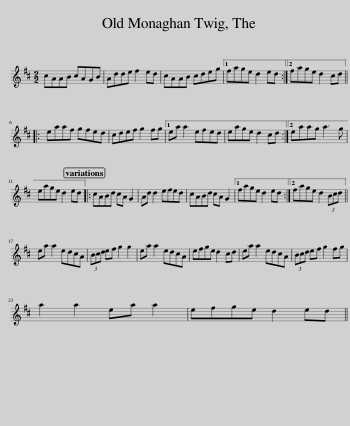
X:1
L:1/8
M:2/2
I:linebreak $
K:D
V:1 treble
V:1
 cAAB cAGB | Adde f2 ed | cAAB cdeg |1 fage d2 ed :|2 fage d2 cd |:$ %5
 eaaf gfed | cdef g2 fg |1 ea a2 efed | eage d2 cd :|2 eaag a3 g |$ %10
 eage d2 ed |: cABd cA G2 | Ad d2 efed | cABd cA G2 |1 fage d2 ed :|2 %15
 fage d2 (3Bcd ||$ ea a2 edcA | (3Bcd ef g2 g2 | ea a2 edcA | efge d2 cd | %20
 ea a2 edcA | (3Bcd ef g2 fg |$ a2 a2 ea a2 | efge d2 ed || %24
